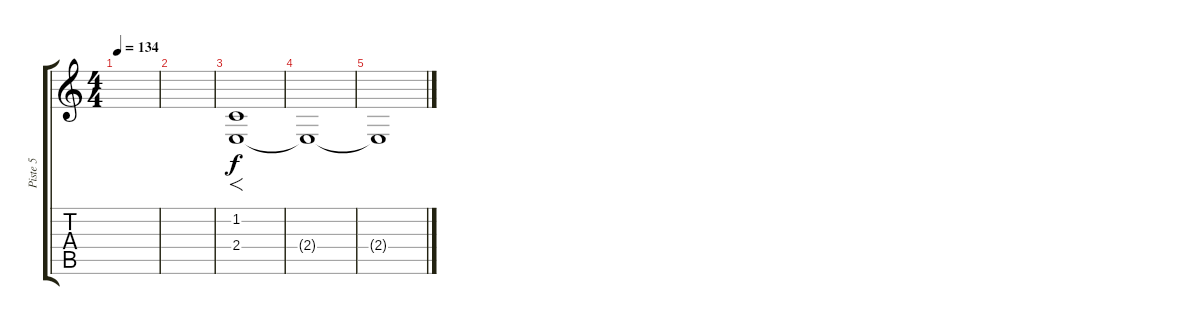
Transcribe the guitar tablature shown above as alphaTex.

\track ("Piste 5" "Piste 5") {instrument birdtweet}
\staff {score tabs}
\tuning (E4 B3 G3 D3 A2 E2) {hide}
\ts (4 4)
\tempo 134
\clef g2
\ks c
|
|
(1.2 2.4).1{f instrument seashore} |
2.4{t}.1 |
2.4{t}.1
